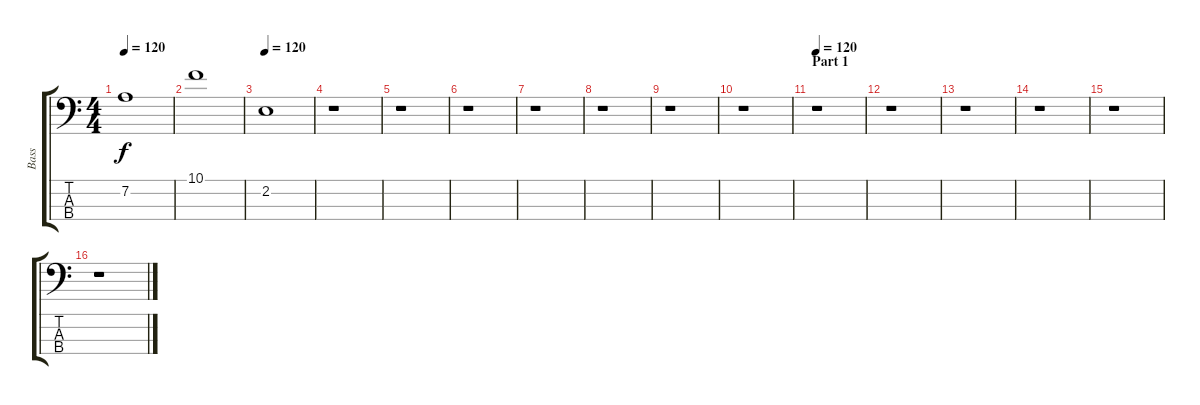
\track ("Bass" "Bass") {instrument electricbasspick}
\staff {score tabs}
\tuning (G2 D2 A1 E1) {hide}
\ts (4 4)
\tempo 120
\clef f4
\ks c
7.2.1{dy f} |
10.1.1 |
\tempo 120
2.2.1 |
r.1 |
r.1 |
r.1 |
r.1 |
r.1 |
r.1 |
r.1 |
\section ("" "Part 1")
\tempo 120
r.1 |
r.1 |
r.1 |
r.1 |
r.1 |
r.1
